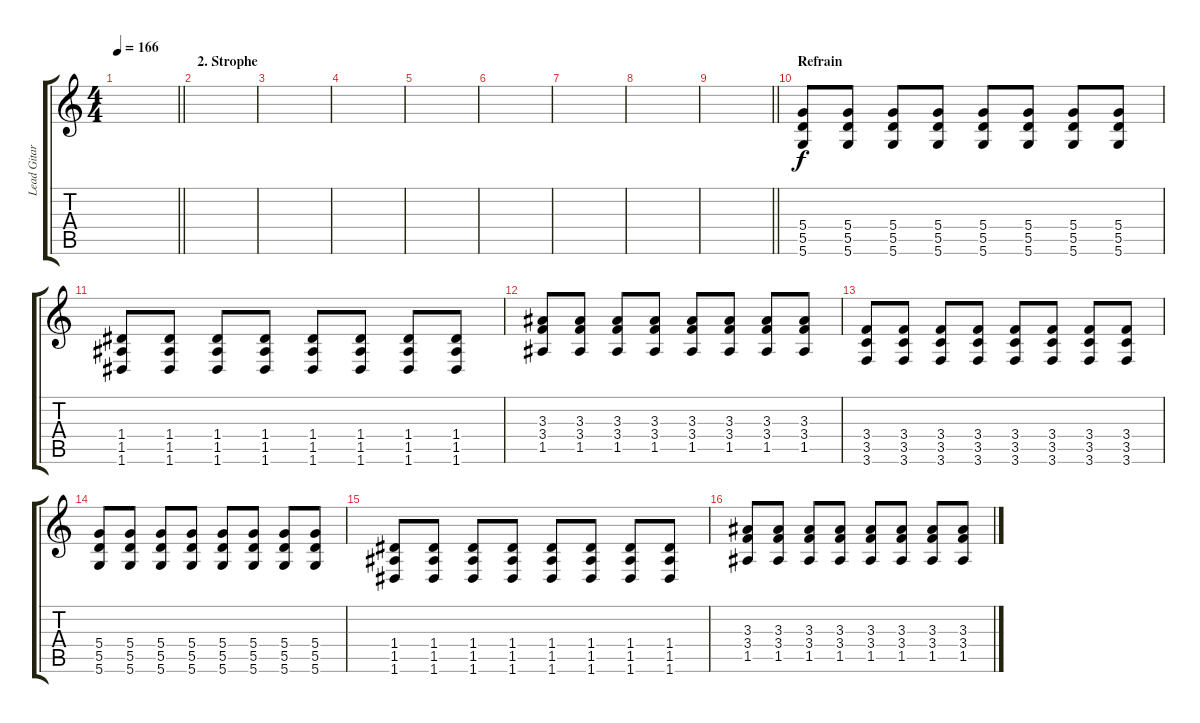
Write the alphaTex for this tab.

\track ("Lead Gitarre" "Lead Gitar") {instrument overdrivenguitar}
\staff {score tabs}
\tuning (E4 B3 G3 D3 A2 D2) {hide}
\ts (4 4)
\tempo 166
\clef g2
\barLineRight lightlight
\ks c
|
\section ("" "2. Strophe")
|
|
|
|
|
|
|
\barLineRight lightlight
|
\section ("" "Refrain")
(5.4 5.5 5.6).8 (5.4 5.5 5.6).8 (5.4 5.5 5.6).8 (5.4 5.5 5.6).8 (5.4 5.5 5.6).8 (5.4 5.5 5.6).8 (5.4 5.5 5.6).8 (5.4 5.5 5.6).8 |
(1.4 1.5 1.6).8 (1.4 1.5 1.6).8 (1.4 1.5 1.6).8 (1.4 1.5 1.6).8 (1.4 1.5 1.6).8 (1.4 1.5 1.6).8 (1.4 1.5 1.6).8 (1.4 1.5 1.6).8 |
(3.3 3.4 1.5).8 (3.3 3.4 1.5).8 (3.3 3.4 1.5).8 (3.3 3.4 1.5).8 (3.3 3.4 1.5).8 (3.3 3.4 1.5).8 (3.3 3.4 1.5).8 (3.3 3.4 1.5).8 |
(3.4 3.5 3.6).8 (3.4 3.5 3.6).8 (3.4 3.5 3.6).8 (3.4 3.5 3.6).8 (3.4 3.5 3.6).8 (3.4 3.5 3.6).8 (3.4 3.5 3.6).8 (3.4 3.5 3.6).8 |
(5.4 5.5 5.6).8 (5.4 5.5 5.6).8 (5.4 5.5 5.6).8 (5.4 5.5 5.6).8 (5.4 5.5 5.6).8 (5.4 5.5 5.6).8 (5.4 5.5 5.6).8 (5.4 5.5 5.6).8 |
(1.4 1.5 1.6).8 (1.4 1.5 1.6).8 (1.4 1.5 1.6).8 (1.4 1.5 1.6).8 (1.4 1.5 1.6).8 (1.4 1.5 1.6).8 (1.4 1.5 1.6).8 (1.4 1.5 1.6).8 |
(3.3 3.4 1.5).8 (3.3 3.4 1.5).8 (3.3 3.4 1.5).8 (3.3 3.4 1.5).8 (3.3 3.4 1.5).8 (3.3 3.4 1.5).8 (3.3 3.4 1.5).8 (3.3 3.4 1.5).8
